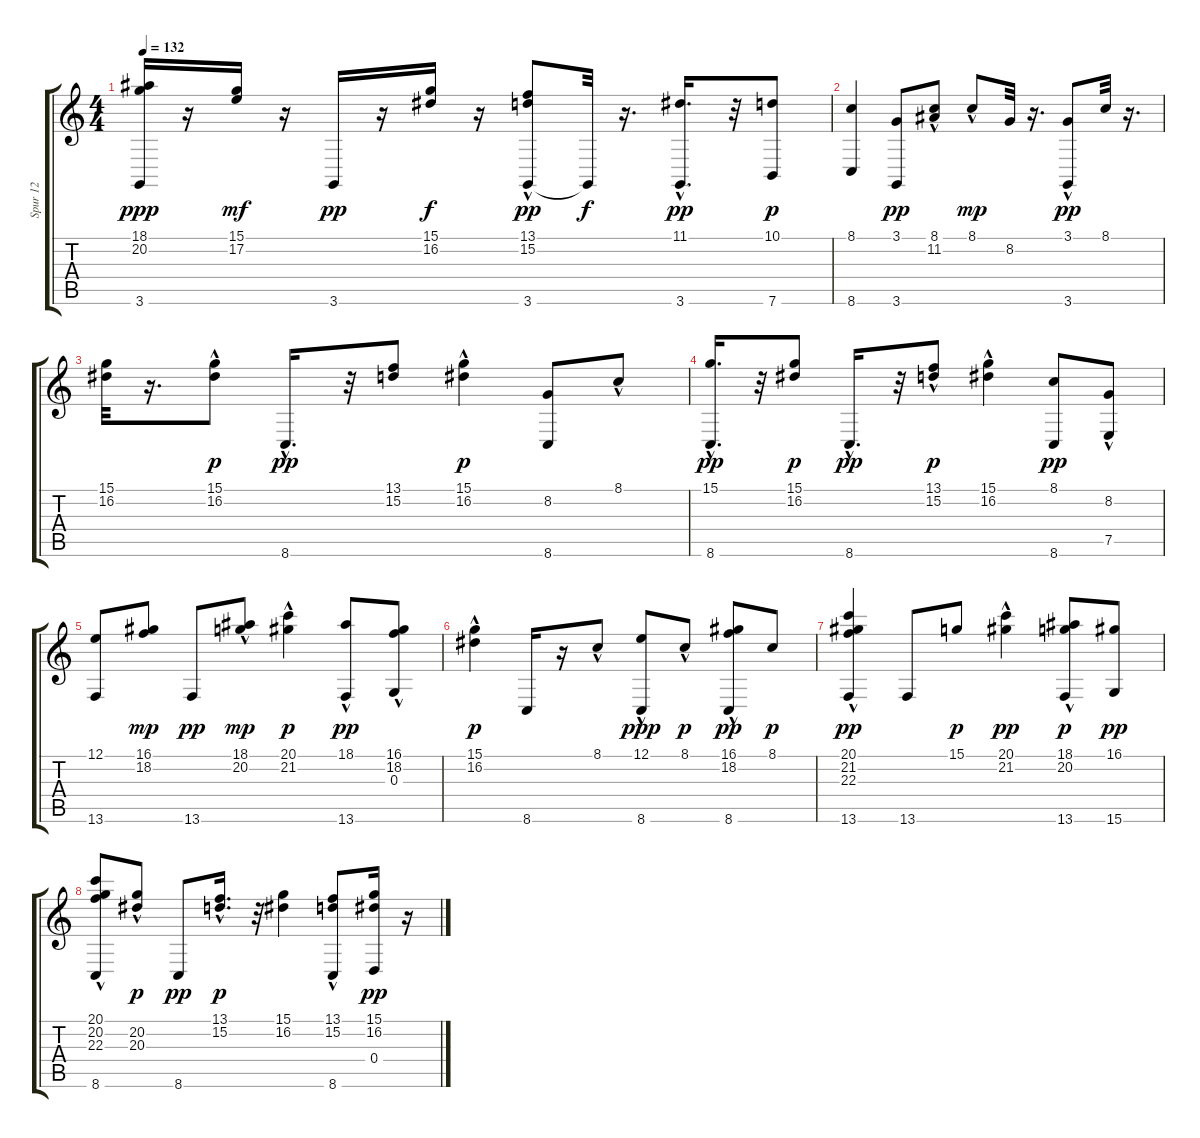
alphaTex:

\track ("Spur 12" "Spur 12") {instrument electricgrandpiano}
\staff {score tabs}
\tuning (E4 B3 G3 D3 A2 E2) {hide}
\ts (4 4)
\tempo 132
\clef g2
\ks c
(18.1 20.2 3.6).16{dy ppp} r.16 (15.1 17.2).16{dy mf} r.16 3.6.16{dy pp} r.16 (15.1 16.2).16{dy f} r.16 (13.1{hac} 15.2{hac} 3.6).8{dy pp} 3.6{t}.32{dy f} r.16{d} (11.1 3.6{hac}).16{d dy pp} r.32 (10.1 7.6).8{dy p} |
(8.1 8.6).4 (3.1 3.6).8{dy pp} (8.1 11.2{hac}).8 8.1{hac}.8{dy mp} 8.2.32 r.16{d} (3.1{hac} 3.6).8{dy pp} 8.1.32 r.16{d} |
(15.1 16.2).32 r.16{d} (15.1 16.2{hac}).8{dy p} 8.6{hac}.16{d dy pp} r.32 (13.1 15.2).8 (15.1 16.2{hac}).4{dy p} (8.2 8.6).8 8.1{hac}.8 |
(15.1{hac} 8.6).16{d dy pp} r.32 (15.1 16.2).8{dy p} 8.6{hac}.16{d dy pp} r.32 (13.1 15.2{hac}).8{dy p} (15.1{hac} 16.2{hac}).4 (8.1 8.6).8{dy pp} (8.2{hac} 7.5{hac}).8 |
(12.1 13.6).8 (16.1 18.2).8{dy mp} 13.6.8{dy pp} (18.1{hac} 20.2).8{dy mp} (20.1{hac} 21.2).4{dy p} (18.1{hac} 13.6).8{dy pp} (16.1 18.2{hac} 0.3{hac}).8 |
(15.1 16.2{hac}).4{dy p} 8.6.16 r.16 8.1{hac}.8 (12.1{hac} 8.6).8{dy ppp} 8.1{hac}.8{dy p} (16.1{hac} 18.2{hac} 8.6{hac}).8{dy pp} 8.1.8{dy p} |
(20.1{hac} 21.2{hac} 22.3{hac} 13.6{hac}).4{dy pp} 13.6.8 15.1.8{dy p} (20.1{hac} 21.2).4{dy pp} (18.1{hac} 20.2 13.6).8{dy p} (16.1 15.6).8{dy pp} |
(20.1{hac} 20.2 22.3 8.6).8 (20.2 20.3{hac}).8{dy p} 8.6.8{dy pp} (13.1 15.2{hac}).16{d dy p} r.32 (15.1 16.2).4 (13.1 15.2 8.6{hac}).8 (15.1 16.2 0.4).16{dy pp} r.16
